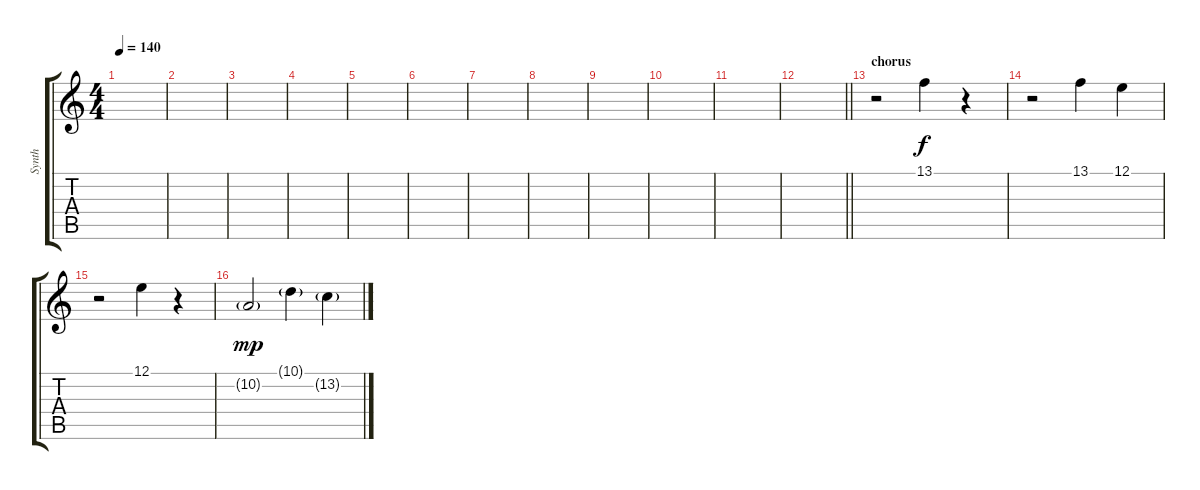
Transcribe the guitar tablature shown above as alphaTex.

\track ("Synth" "Synth") {instrument fx1rain}
\staff {score tabs}
\tuning (E4 B3 G3 D3 A2 E2) {hide}
\ts (4 4)
\tempo 140
\clef g2
\ks c
|
|
|
|
|
|
|
|
|
|
|
\barLineRight lightlight
|
\section ("" "chorus")
r.2 13.1.4 r.4 |
r.2 13.1.4 12.1.4 |
r.2 12.1.4 r.4 |
10.2{g}.2{dy mp} 10.1{g}.4 13.2{g}.4
